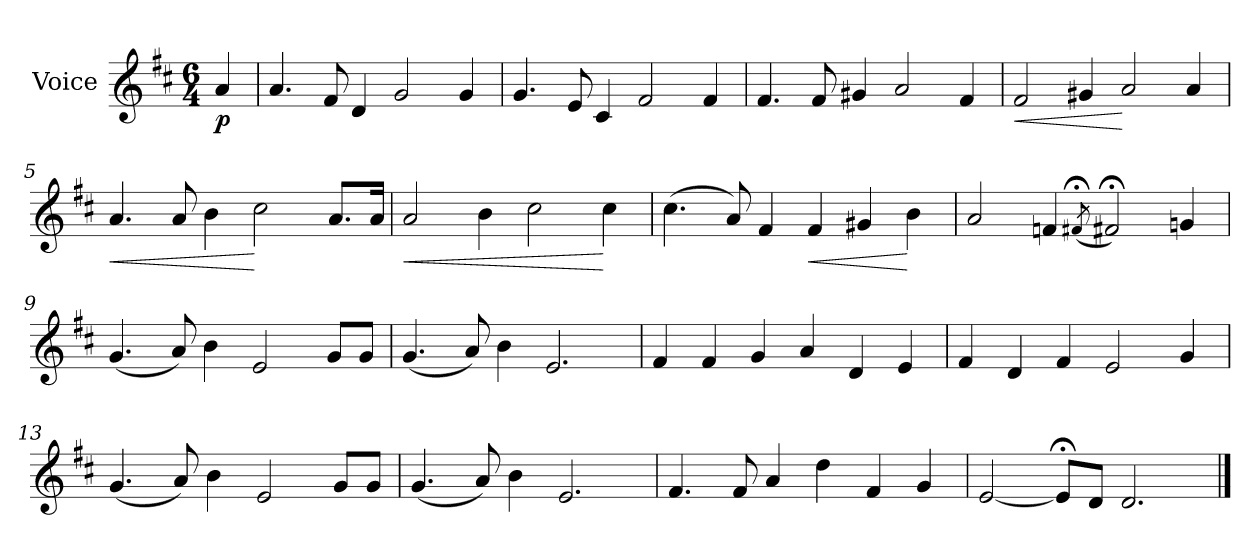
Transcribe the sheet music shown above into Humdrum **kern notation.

**kern	**dynam
*part1	*part1
*staff1	*staff1
*I"Voice	*
*I'V	*
*clefG2	*
*k[f#c#]	*
*M6/4	*
=	=
!	!LO:DY:b
4a/	p
=1	=1
4.a/	.
8f#/	.
4d/	.
2g/	.
4g/	.
=2	=2
4.g/	.
8e/	.
4c#/	.
2f#/	.
4f#/	.
=3	=3
4.f#/	.
8f#/	.
4g#X/	.
2a/	.
4f#/	.
=4	=4
!	!LO:HP:b
2f#/	<
4g#X/	.
2a/	[
4a/	.
=5	=5
!	!LO:HP:b
4.a/	<
8a/	.
4b\	.
2cc#\	[
8.a/L	.
16a/Jk	.
!!LO:LB:g=z
=6	=6
!	!LO:HP:b
2a/	<
4b\	.
2cc#\	.
4cc#\	[
=7	=7
(>4.cc#\	.
8a/)	.
4f#/	.
!	!LO:HP:b
4f#/	<
4g#X/	.
4b\	[
=8	=8
2a/	.
4fni/	.
(<8qf#;</	.
2f#;</)	.
4gn/	.
=9	=9
(<4.g/	.
8a/)	.
4b\	.
2e/	.
8g/L	.
8g/J	.
=10	=10
(<4.g/	.
8a/)	.
4b\	.
2.e/	.
!!LO:LB:g=z
=11	=11
4f#/	.
4f#/	.
4g/	.
4a/	.
4d/	.
4e/	.
=12	=12
4f#/	.
4d/	.
4f#/	.
2e/	.
4g/	.
=13	=13
(<4.g/	.
8a/)	.
4b\	.
2e/	.
8g/L	.
8g/J	.
=14	=14
(<4.g/	.
8a/)	.
4b\	.
2.e/	.
=15	=15
4.f#/	.
8f#/	.
4a/	.
4dd\	.
4f#/	.
4g/	.
!!LO:LB:g=z
=16	=16
[2e/	.
8e;</L]	.
8d/J	.
2.d/	.
==	==
*-	*-
